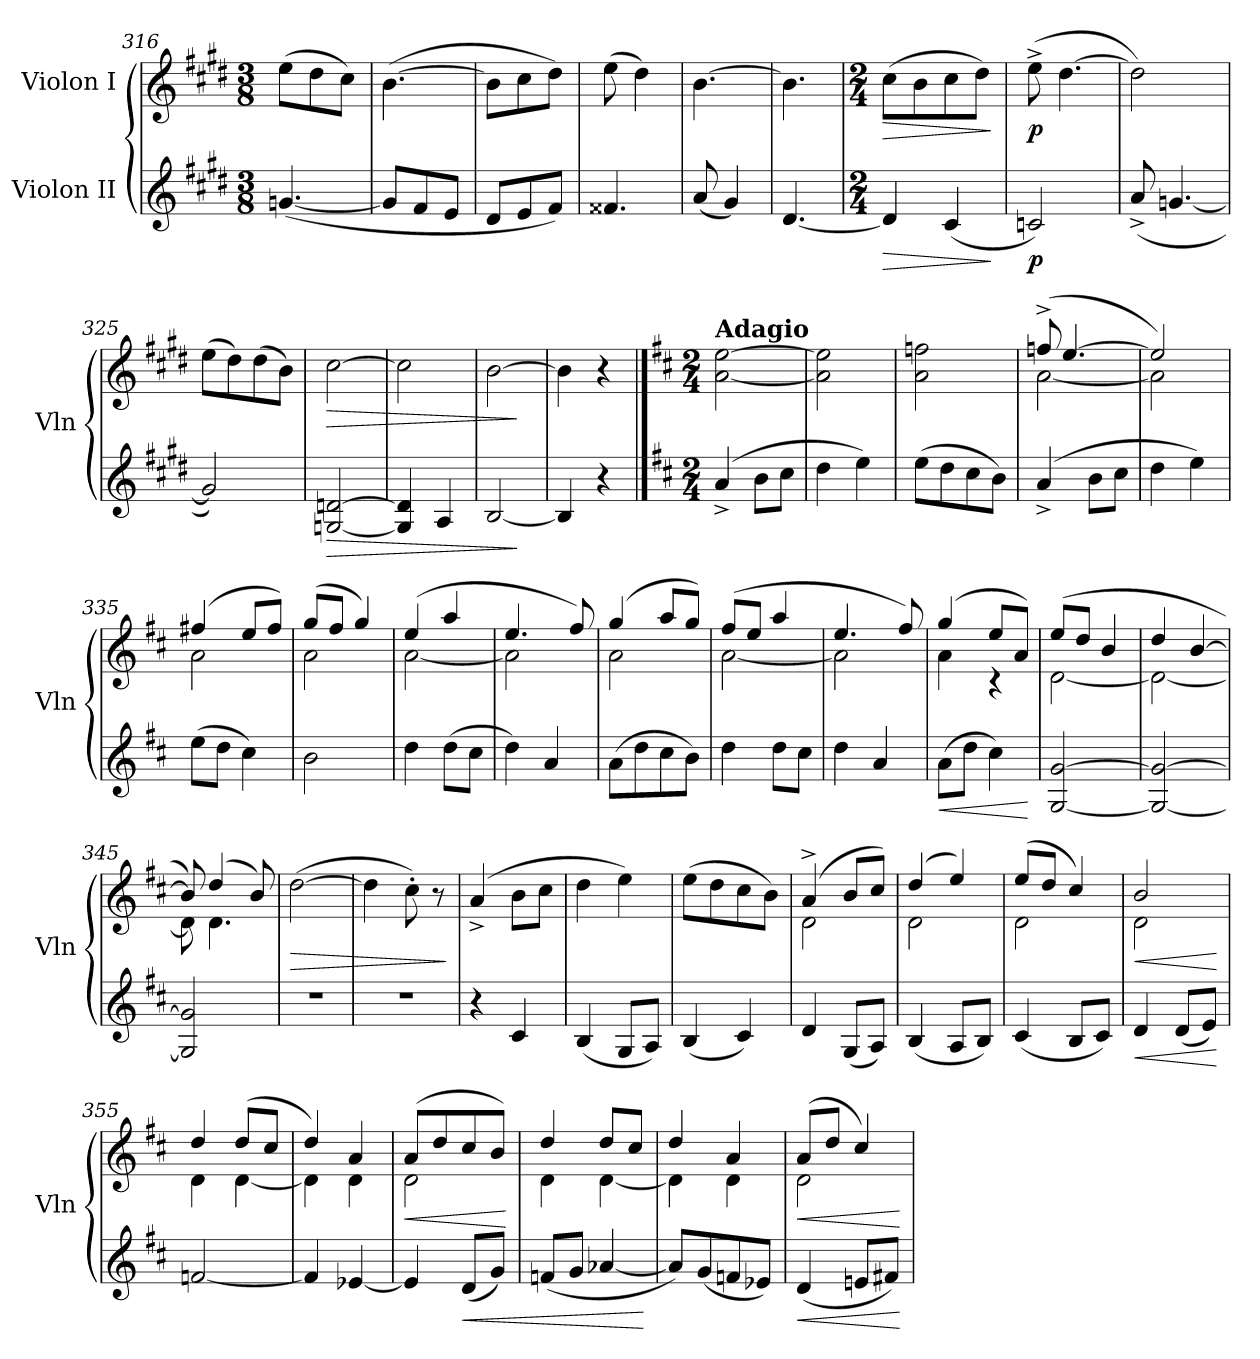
**kern	**dynam	**kern	**dynam
*part2	*part2	*part1	*part1
*staff2	*staff2	*staff1	*staff1
*I"Violon II	*	*I"Violon I	*
*I'Vln	*	*I'Vln	*
*clefG2	*	*clefG2	*
*k[f#c#g#d#]	*	*k[f#c#g#d#]	*
*M3/8	*	*M3/8	*
=316	=316	=316	=316
(<[4.gn/	.	(>8ee\L	.
.	.	8dd#\	.
.	.	8cc#\J)	.
=317	=317	=317	=317
8g/L]	.	(>[4.b\	.
8f#/	.	.	.
8e/J	.	.	.
=318	=318	=318	=318
8d#/L	.	8b\L]	.
8e/	.	8cc#\	.
8f#/J)	.	8dd#\J)	.
=319	=319	=319	=319
4.f##X/	.	(>8ee\	.
.	.	4dd#\)	.
=320	=320	=320	=320
(<8a/	.	[4.b\	.
4g#/)	.	.	.
=321	=321	=321	=321
[4.d#/	.	4.b\]	.
!!LO:PB:g=z
=322	=322	=322	=322
*M2/4	*	*M2/4	*
!	!LO:HP:b	!	!LO:HP:b
4d#/]	>	(>8cc#\L	>
.	.	8b\	.
(<4c#/	.	8cc#\	.
.	.	8dd#\J)	.
.	]	.	]
=323	=323	=323	=323
!	!LO:DY:b	!	!LO:DY:b
2cn/)	p	(>8ee^\	p
.	.	[4.dd#\	.
=324	=324	=324	=324
(<8a^/	.	2dd#\])	.
[4.gn/	.	.	.
=325	=325	=325	=325
2g/])	.	(>8ee\L	.
.	.	8dd#\)	.
.	.	(>8dd#\	.
.	.	8b\J)	.
=326	=326	=326	=326
!	!LO:HP:b	!	!LO:HP:b
[2Gn/ [2dn/	>	[2cc#\	>
=327	=327	=327	=327
4G/] 4d/]	.	2cc#\]	.
4A/	.	.	.
=328	=328	=328	=328
[2B/	.	[2b\	.
.	]	.	]
=329	=329	=329	=329
4B/]	.	4b\]	.
4r	.	4r	.
!!LO:LB:g=z
==330	==330	==330	==330
!!LO:REH:place=s1:a:B:fs=14:t=13
*k[f#c#]	*	*k[f#c#]	*
*M2/4	*	*M2/4	*
*	*	*MM80	*
!	!	!LO:TX:a:B:t=Adagio	!
(>4a^/	.	[2a\ [2ee\	.
8b\L	.	.	.
8cc#\J	.	.	.
=331	=331	=331	=331
4dd\	.	2a\] 2ee\]	.
4ee\)	.	.	.
=332	=332	=332	=332
(>8ee\L	.	2a\ 2ffn\	.
8dd\	.	.	.
8cc#\	.	.	.
8b\J)	.	.	.
=333	=333	=333	=333
*	*	*^	*
(>4a^/	.	(>8ffn^/	[2a\	.
.	.	[4.ee/	.	.
8b\L	.	.	.	.
8cc#\J	.	.	.	.
=334	=334	=334	=334	=334
4dd\	.	2ee/])	2a\]	.
4ee\)	.	.	.	.
=335	=335	=335	=335	=335
(>8ee\L	.	(>4ff#X/	2a\	.
8dd\J	.	.	.	.
4cc#\)	.	8ee/L	.	.
.	.	8ff#/J)	.	.
=336	=336	=336	=336	=336
2b\	.	(>8gg/L	2a\	.
.	.	8ff#/J	.	.
.	.	4gg/)	.	.
!!LO:LB:g=z	!!
=337	=337	=337	=337	=337
4dd\	.	(>4ee/	[2a\	.
(>8dd\L	.	4aa/	.	.
8cc#\J	.	.	.	.
=338	=338	=338	=338	=338
4dd\)	.	4.ee/	2a\]	.
4a/	.	.	.	.
.	.	8ff#/)	.	.
=339	=339	=339	=339	=339
(>8a\L	.	(>4gg/	2a\	.
8dd\	.	.	.	.
8cc#\	.	8aa/L	.	.
8b\J)	.	8gg/J)	.	.
=340	=340	=340	=340	=340
4dd\	.	(>8ff#/L	[2a\	.
.	.	8ee/J	.	.
8dd\L	.	4aa/	.	.
8cc#\J	.	.	.	.
=341	=341	=341	=341	=341
4dd\	.	4.ee/	2a\]	.
4a/	.	.	.	.
.	.	8ff#/)	.	.
=342	=342	=342	=342	=342
!	!LO:HP:b	!	!	!
(>8a\L	<	(>4gg/	4a\	.
8dd\J	.	.	.	.
4cc#\)	.	8ee/L	4r	.
.	.	8a/J)	.	.
*	*	*v	*v	*
.	[	.	.
!!LO:LB:g=z
=343	=343	=343	=343
*	*	*^	*
[2G/ [2g/	.	(>8ee/L	[2d\	.
.	.	8dd/J	.	.
.	.	4b/	.	.
=344	=344	=344	=344	=344
2G/_ 2g/_	.	4dd/	2d\_	.
.	.	[4b/	.	.
=345	=345	=345	=345	=345
2G/] 2g/]	.	8b/])	8d\]	.
.	.	(>4dd/	4.d\	.
.	.	8b/)	.	.
*	*	*v	*v	*
=346	=346	=346	=346
!	!	!	!LO:HP:b
2r	.	(>[2dd\	>
=347	=347	=347	=347
2r	.	4dd\]	.
.	.	8cc#'\)	.
.	.	8r	.
.	.	.	]
=348	=348	=348	=348
!	!	!	!LO:DY:b
4r	.	(>4a^/	other-dynamics
!	!LO:DY:b	!	!
4c#/	other-dynamics	8b\L	.
.	.	8cc#\J	.
=349	=349	=349	=349
(<4B/	.	4dd\	.
8G/L	.	4ee\)	.
8A/J)	.	.	.
!!LO:LB:g=z
=350	=350	=350	=350
(<4B/	.	(>8ee\L	.
.	.	8dd\	.
4c#/)	.	8cc#\	.
.	.	8b\J)	.
=351	=351	=351	=351
*	*	*^	*
4d/	.	(>4a^/	2d\	.
(<8G/L	.	8b/L	.	.
8A/J)	.	8cc#/J)	.	.
=352	=352	=352	=352	=352
(<4B/	.	(>4dd/	2d\	.
8A/L	.	4ee/)	.	.
8B/J)	.	.	.	.
=353	=353	=353	=353	=353
(<4c#/	.	(>8ee/L	2d\	.
.	.	8dd/J	.	.
8B/L	.	4cc#/)	.	.
8c#/J)	.	.	.	.
=354	=354	=354	=354	=354
!	!LO:HP:b	!	!	!LO:HP:b
4d/	<	2b/	2d\	<
(<8d/L	.	.	.	.
8e/J)	.	.	.	.
*	*	*v	*v	*
.	[	.	[
=355	=355	=355	=355
*	*	*^	*
[2fn/	.	4dd/	4d\	.
.	.	(>8dd/L	[4d\	.
.	.	8cc#/J	.	.
=356	=356	=356	=356	=356
4f/]	.	4dd/)	4d\]	.
[4e-X/	.	4a/	4d\	.
!!LO:LB:g=z	!!
=357	=357	=357	=357	=357
!	!	!	!	!LO:HP:b
4e-/]	.	(>8a/L	2d\	<
.	.	8dd/	.	.
!	!LO:HP:b	!	!	!
(<8d/L	<	8cc#/	.	.
8g/J)	.	8b/J)	.	.
*	*	*v	*v	*
.	.	.	[
=358	=358	=358	=358
*	*	*^	*
(<8fn/L	.	4dd/	4d\	.
8g/J	.	.	.	.
[4a-X/	.	8dd/L	[4d\	.
.	.	8cc#/J	.	.
*	*	*v	*v	*
.	[	.	.
=359	=359	=359	=359
*	*	*^	*
8a-/L])	.	4dd/	4d\]	.
(<8g/	.	.	.	.
8fn/	.	4a/	4d\	.
8e-X/J)	.	.	.	.
=360	=360	=360	=360	=360
!	!LO:HP:b	!	!	!LO:HP:b
(<4d/	<	(>8a/L	2d\	<
.	.	8dd/J	.	.
8en/L	.	4cc#/)	.	.
8f#X/J)	.	.	.	.
*	*	*v	*v	*
.	[	.	[
=	=	=	=
*-	*-	*-	*-
